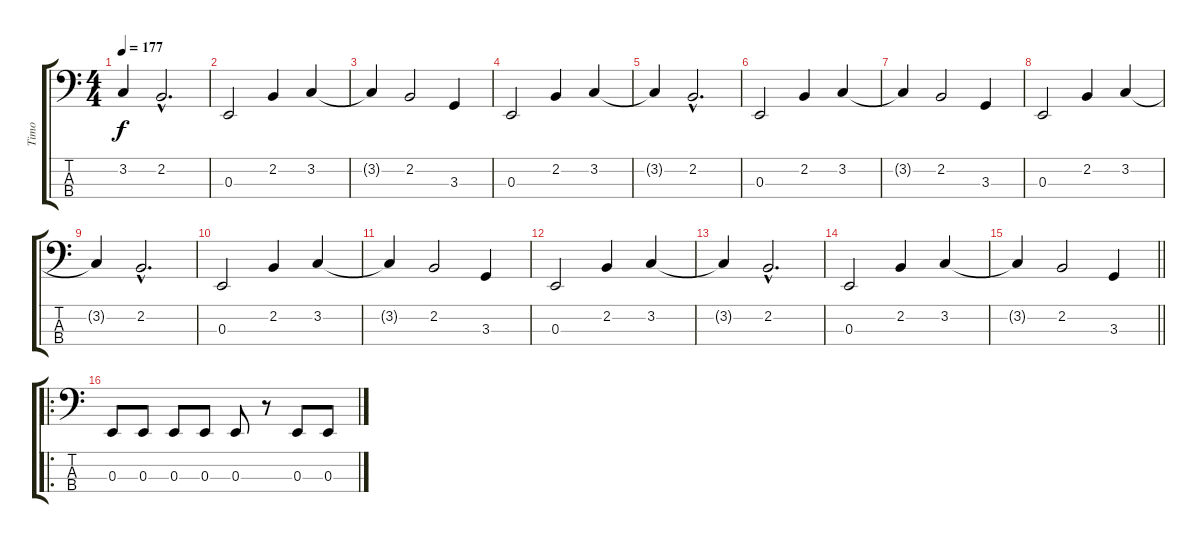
\track ("Timo" "Timo") {instrument electricbassfinger}
\staff {score tabs}
\tuning (D2 A1 E1 B0) {hide}
\ts (4 4)
\tempo 177
\clef f4
\ks c
3.2{t}.4{dy f} 2.2{hac}.2{d} |
0.3.2 2.2.4 3.2.4 |
3.2{t}.4 2.2.2 3.3.4 |
0.3.2 2.2.4 3.2.4 |
3.2{t}.4 2.2{hac}.2{d} |
0.3.2 2.2.4 3.2.4 |
3.2{t}.4 2.2.2 3.3.4 |
0.3.2 2.2.4 3.2.4 |
3.2{t}.4 2.2{hac}.2{d} |
0.3.2 2.2.4 3.2.4 |
3.2{t}.4 2.2.2 3.3.4 |
0.3.2 2.2.4 3.2.4 |
3.2{t}.4 2.2{hac}.2{d} |
0.3.2 2.2.4 3.2.4 |
\barLineRight lightlight
3.2{t}.4 2.2.2 3.3.4 |
\ro
0.3.8 0.3.8 0.3.8 0.3.8 0.3.8 r.8 0.3.8 0.3.8
